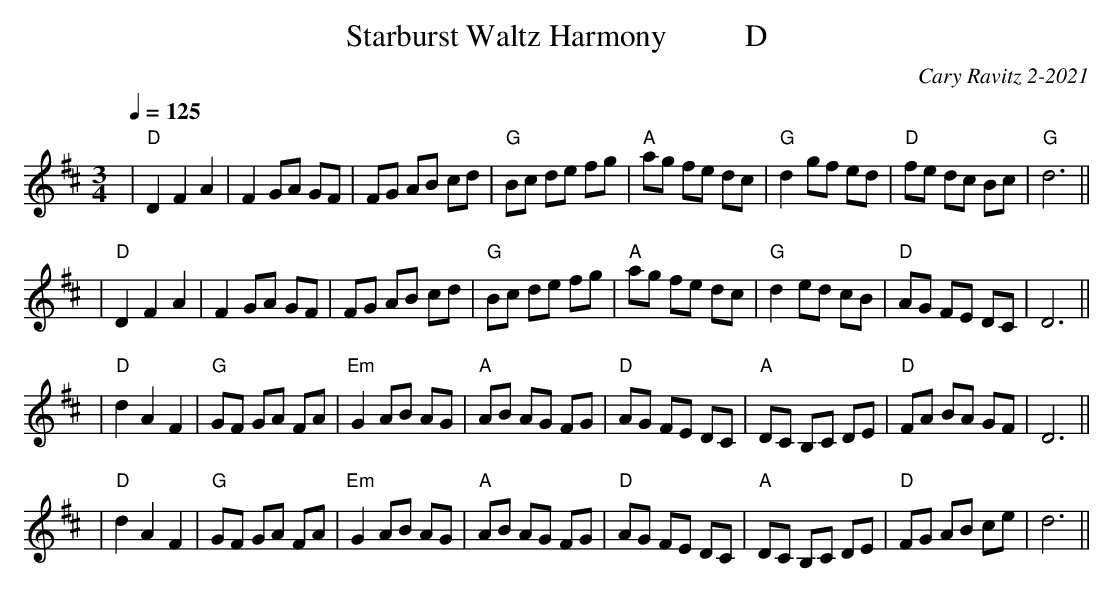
X:1
T: Starburst Waltz Harmony          D
C: Cary Ravitz 2-2021
M: 3/4
L: 1/8
Q: 1/4=125
K: D
| "D"D2F2 A2 | F2 GA GF | FG AB cd | "G"Bc de fg | "A"ag fe dc | "G"d2 gf ed| "D"fe dc Bc| "G"d6 ||
| "D"D2F2 A2 | F2 GA GF | FG AB cd | "G"Bc de fg | "A"ag fe dc | "G"d2 ed cB| "D"AG FE DC | D6||
| "D"d2 A2 F2 | "G"GF GA FA | "Em"G2 AB AG | "A"AB AG FG| "D"AG FE DC | "A"DC B,C DE | "D"FA BA GF | D6 ||
| "D"d2 A2 F2 | "G"GF GA FA | "Em"G2 AB AG | "A"AB AG FG| "D"AG FE DC | "A"DC B,C DE | "D"FG AB ce  | d6 ||
